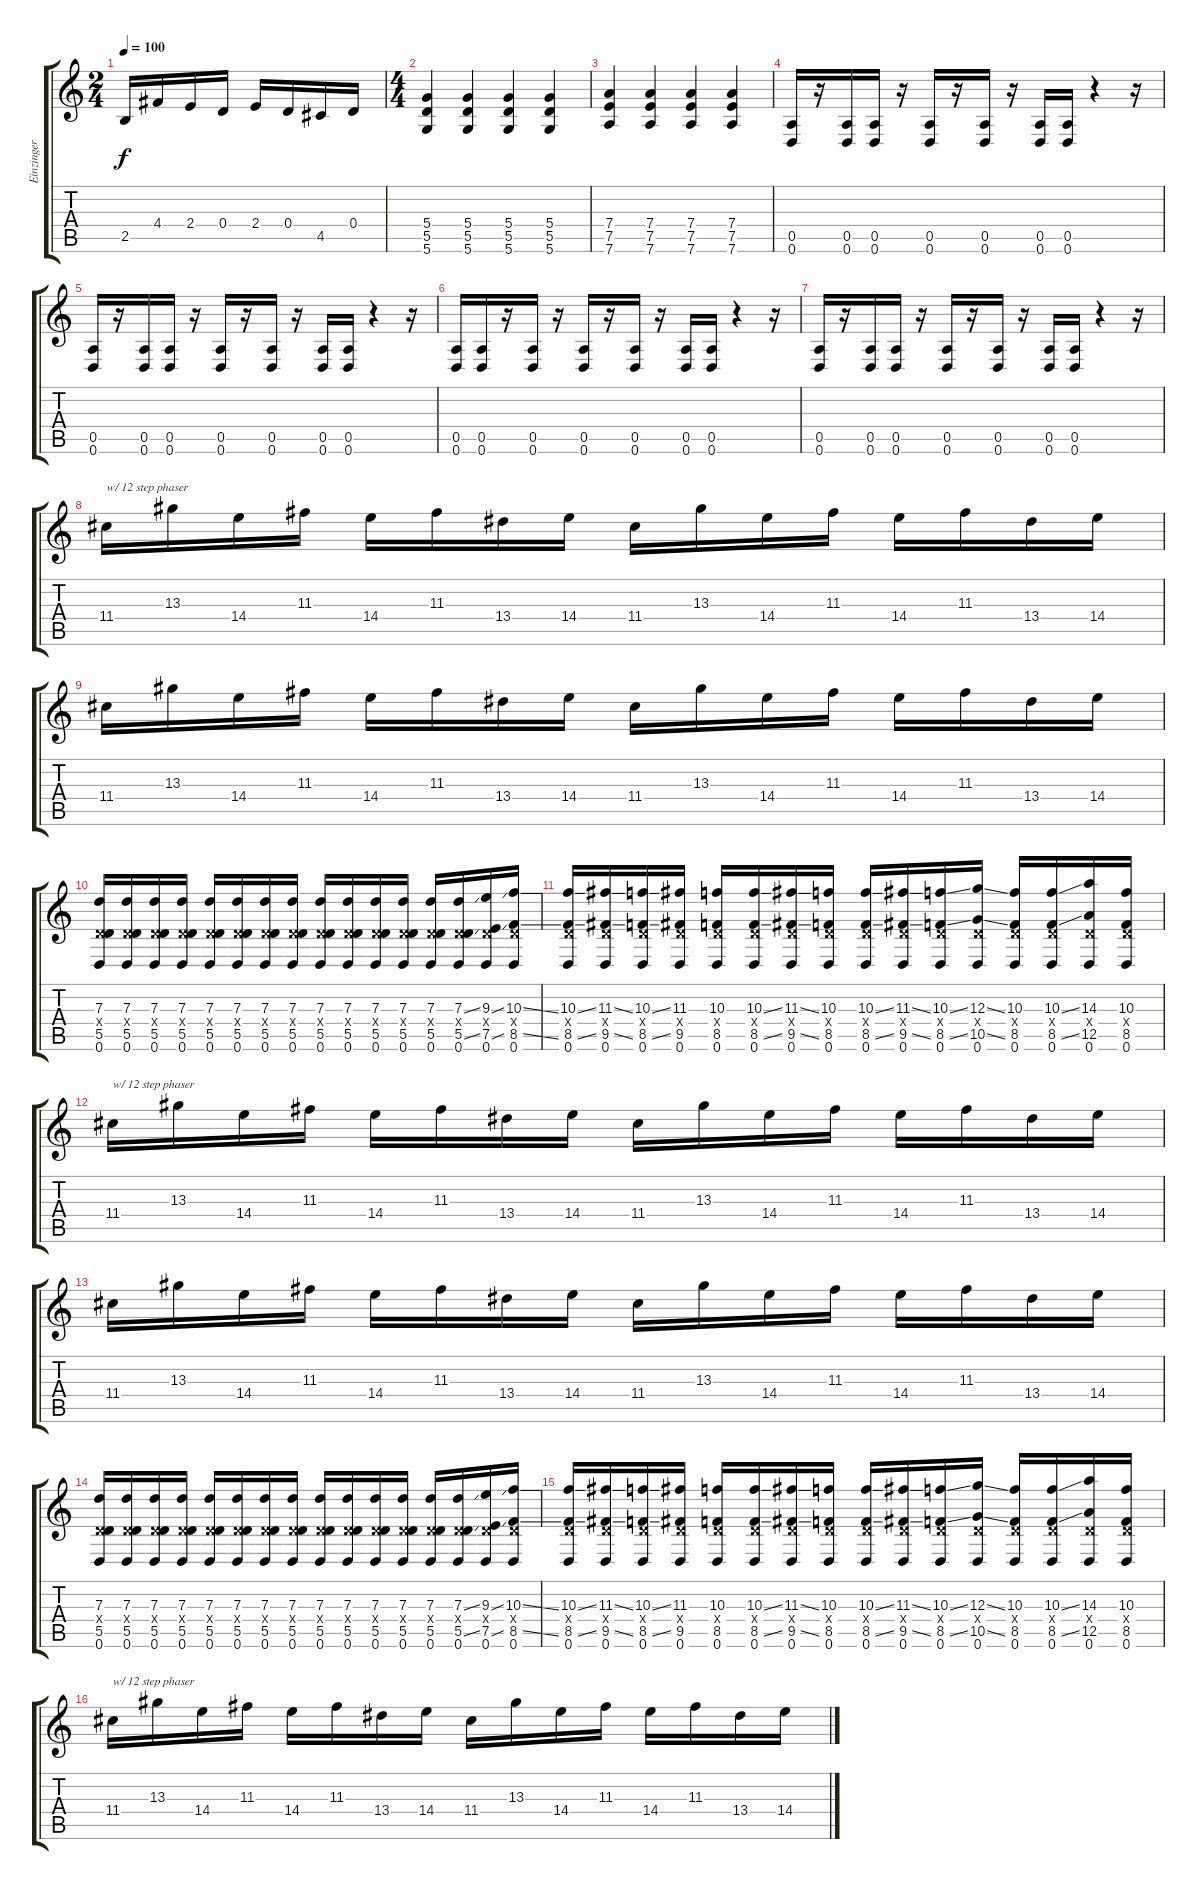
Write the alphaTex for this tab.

\track ("Einzinger" "Einzinger") {instrument overdrivenguitar}
\staff {score tabs}
\tuning (E4 B3 G3 D3 A2 D2) {hide}
\ts (2 4)
\tempo 100
\clef g2
\ks c
2.5.16{dy f} 4.4.16 2.4.16 0.4.16 2.4.16 0.4.16 4.5.16 0.4.16 |
\ts (4 4)
(5.4 5.5 5.6).4{instrument overdrivenguitar} (5.4 5.5 5.6).4 (5.4 5.5 5.6).4 (5.4 5.5 5.6).4 |
(7.4 7.5 7.6).4 (7.4 7.5 7.6).4 (7.4 7.5 7.6).4 (7.4 7.5 7.6).4 |
(0.5 0.6).16 r.16 (0.5 0.6).16 (0.5 0.6).16 r.16 (0.5 0.6).16 r.16 (0.5 0.6).16 r.16 (0.5 0.6).16 (0.5 0.6).16 r.4 r.16 |
(0.5 0.6).16 r.16 (0.5 0.6).16 (0.5 0.6).16 r.16 (0.5 0.6).16 r.16 (0.5 0.6).16 r.16 (0.5 0.6).16 (0.5 0.6).16 r.4 r.16 |
(0.5 0.6).16 (0.5 0.6).16 r.16 (0.5 0.6).16 r.16 (0.5 0.6).16 r.16 (0.5 0.6).16 r.16 (0.5 0.6).16 (0.5 0.6).16 r.4 r.16 |
(0.5 0.6).16 r.16 (0.5 0.6).16 (0.5 0.6).16 r.16 (0.5 0.6).16 r.16 (0.5 0.6).16 r.16 (0.5 0.6).16 (0.5 0.6).16 r.4 r.16 |
11.4.16{txt "w/ 12 step phaser" instrument pad8sweep} 13.3.16 14.4.16 11.3.16 14.4.16 11.3.16 13.4.16 14.4.16 11.4.16{instrument lead6voice} 13.3.16 14.4.16 11.3.16 14.4.16 11.3.16 13.4.16 14.4.16 |
11.4.16{instrument pad7halo} 13.3.16 14.4.16 11.3.16 14.4.16 11.3.16 13.4.16 14.4.16 11.4.16{instrument guitarharmonics} 13.3.16 14.4.16 11.3.16 14.4.16 11.3.16 13.4.16 14.4.16 |
(7.3 0.4{x} 5.5 0.6).16{instrument overdrivenguitar} (7.3 0.4{x} 5.5 0.6).16 (7.3 0.4{x} 5.5 0.6).16 (7.3 0.4{x} 5.5 0.6).16 (7.3 0.4{x} 5.5 0.6).16 (7.3 0.4{x} 5.5 0.6).16 (7.3 0.4{x} 5.5 0.6).16 (7.3 0.4{x} 5.5 0.6).16 (7.3 0.4{x} 5.5 0.6).16 (7.3 0.4{x} 5.5 0.6).16 (7.3 0.4{x} 5.5 0.6).16 (7.3 0.4{x} 5.5 0.6).16 (7.3 0.4{x} 5.5 0.6).16 (7.3{ss} 0.4{x} 5.5{ss} 0.6).16 (9.3{ss} 0.4{x} 7.5{ss} 0.6).16 (10.3{ss} 0.4{x} 8.5{ss} 0.6).16 |
(10.3{ss} 0.4{x} 8.5{ss} 0.6).16 (11.3{ss} 0.4{x} 9.5{ss} 0.6).16 (10.3{ss} 0.4{x} 8.5{ss} 0.6).16 (11.3 0.4{x} 9.5 0.6).16 (10.3 0.4{x} 8.5 0.6).16 (10.3{ss} 0.4{x} 8.5{ss} 0.6).16 (11.3{ss} 0.4{x} 9.5{ss} 0.6).16 (10.3 0.4{x} 8.5 0.6).16 (10.3{ss} 0.4{x} 8.5{ss} 0.6).16 (11.3{ss} 0.4{x} 9.5{ss} 0.6).16 (10.3{ss} 0.4{x} 8.5{ss} 0.6).16 (12.3{ss} 0.4{x} 10.5{ss} 0.6).16 (10.3 0.4{x} 8.5 0.6).16 (10.3{ss} 0.4{x} 8.5{ss} 0.6).16 (14.3 0.4{x} 12.5 0.6).16 (10.3 0.4{x} 8.5 0.6).16 |
11.4.16{txt "w/ 12 step phaser" instrument pad8sweep} 13.3.16 14.4.16 11.3.16 14.4.16 11.3.16 13.4.16 14.4.16 11.4.16{instrument lead6voice} 13.3.16 14.4.16 11.3.16 14.4.16 11.3.16 13.4.16 14.4.16 |
11.4.16{instrument pad7halo} 13.3.16 14.4.16 11.3.16 14.4.16 11.3.16 13.4.16 14.4.16 11.4.16{instrument guitarharmonics} 13.3.16 14.4.16 11.3.16 14.4.16 11.3.16 13.4.16 14.4.16 |
(7.3 0.4{x} 5.5 0.6).16{instrument overdrivenguitar} (7.3 0.4{x} 5.5 0.6).16 (7.3 0.4{x} 5.5 0.6).16 (7.3 0.4{x} 5.5 0.6).16 (7.3 0.4{x} 5.5 0.6).16 (7.3 0.4{x} 5.5 0.6).16 (7.3 0.4{x} 5.5 0.6).16 (7.3 0.4{x} 5.5 0.6).16 (7.3 0.4{x} 5.5 0.6).16 (7.3 0.4{x} 5.5 0.6).16 (7.3 0.4{x} 5.5 0.6).16 (7.3 0.4{x} 5.5 0.6).16 (7.3 0.4{x} 5.5 0.6).16 (7.3{ss} 0.4{x} 5.5{ss} 0.6).16 (9.3{ss} 0.4{x} 7.5{ss} 0.6).16 (10.3{ss} 0.4{x} 8.5{ss} 0.6).16 |
(10.3{ss} 0.4{x} 8.5{ss} 0.6).16 (11.3{ss} 0.4{x} 9.5{ss} 0.6).16 (10.3{ss} 0.4{x} 8.5{ss} 0.6).16 (11.3 0.4{x} 9.5 0.6).16 (10.3 0.4{x} 8.5 0.6).16 (10.3{ss} 0.4{x} 8.5{ss} 0.6).16 (11.3{ss} 0.4{x} 9.5{ss} 0.6).16 (10.3 0.4{x} 8.5 0.6).16 (10.3{ss} 0.4{x} 8.5{ss} 0.6).16 (11.3{ss} 0.4{x} 9.5{ss} 0.6).16 (10.3{ss} 0.4{x} 8.5{ss} 0.6).16 (12.3{ss} 0.4{x} 10.5{ss} 0.6).16 (10.3 0.4{x} 8.5 0.6).16 (10.3{ss} 0.4{x} 8.5{ss} 0.6).16 (14.3 0.4{x} 12.5 0.6).16 (10.3 0.4{x} 8.5 0.6).16 |
11.4.16{txt "w/ 12 step phaser" instrument pad8sweep} 13.3.16 14.4.16 11.3.16 14.4.16 11.3.16 13.4.16 14.4.16 11.4.16{instrument lead6voice} 13.3.16 14.4.16 11.3.16 14.4.16 11.3.16 13.4.16 14.4.16
